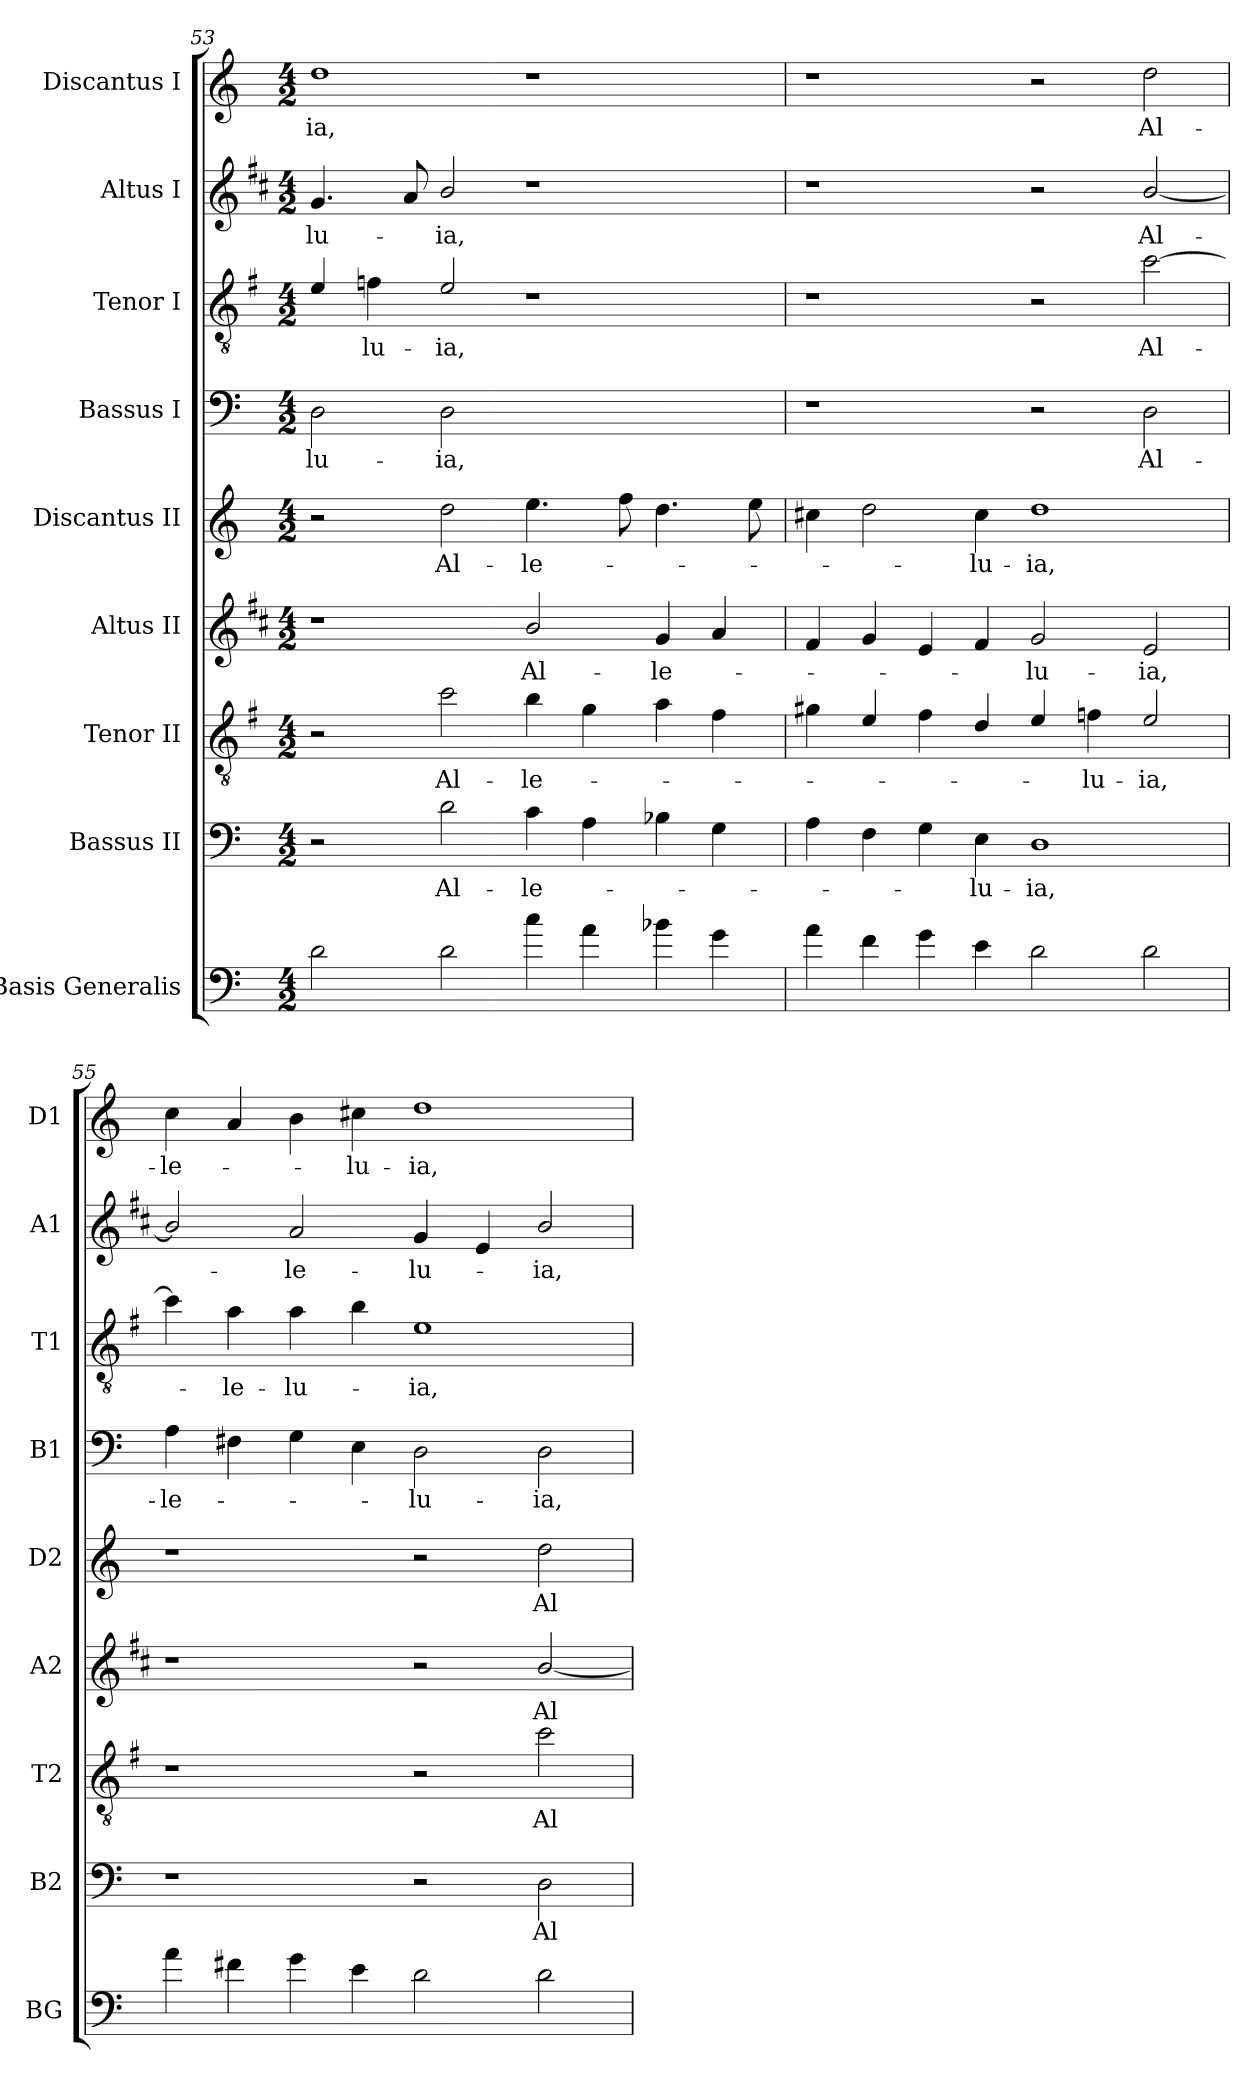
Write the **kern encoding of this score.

**kern	**kern	**text	**kern	**text	**kern	**text	**kern	**text	**kern	**text	**kern	**text	**kern	**text	**kern	**text
*part9	*part8	*part8	*part7	*part7	*part6	*part6	*part5	*part5	*part4	*part4	*part3	*part3	*part2	*part2	*part1	*part1
*staff9	*staff8	*staff8	*staff7	*staff7	*staff6	*staff6	*staff5	*staff5	*staff4	*staff4	*staff3	*staff3	*staff2	*staff2	*staff1	*staff1
*I"Basis Generalis	*I"Bassus II	*	*I"Tenor II	*	*I"Altus II	*	*I"Discantus II	*	*I"Bassus I	*	*I"Tenor I	*	*I"Altus I	*	*I"Discantus I	*
*I'BG	*I'B2	*	*I'T2	*	*I'A2	*	*I'D2	*	*I'B1	*	*I'T1	*	*I'A1	*	*I'D1	*
*clefF4	*clefF4	*	*clefGv2	*	*clefG2	*	*clefG2	*	*clefF4	*	*clefGv2	*	*clefG2	*	*clefG2	*
*ITrd7c12	*	*	*ITrd4c7	*	*ITrd1c2	*	*	*	*	*	*ITrd4c7	*	*ITrd1c2	*	*	*
*k[]	*k[]	*	*k[]	*	*k[]	*	*k[]	*	*k[]	*	*k[]	*	*k[]	*	*k[]	*
*C:	*C:	*	*C:	*	*C:	*	*C:	*	*C:	*	*C:	*	*C:	*	*C:	*
*M4/2	*M4/2	*	*M4/2	*	*M4/2	*	*M4/2	*	*M4/2	*	*M4/2	*	*M4/2	*	*M4/2	*
=53	=53	=53	=53	=53	=53	=53	=53	=53	=53	=53	=53	=53	=53	=53	=53	=53
!	!	!	!	!	!	!	!	!	!	!LO:LY:b	!	!	!	!LO:LY:b	!	!LO:LY:b
2D\	2r	.	2r	.	1r	.	2r	.	2D\	-lu-	4A/	.	4.f/	-lu-	1dd	-ia,
!	!	!	!	!	!	!	!	!	!	!	!	!LO:LY:b	!	!	!	!
.	.	.	.	.	.	.	.	.	.	.	4B-X\	-lu-	.	.	.	.
.	.	.	.	.	.	.	.	.	.	.	.	.	8g/	.	.	.
!	!	!LO:LY:b	!	!LO:LY:b	!	!	!	!LO:LY:b	!	!LO:LY:b	!	!LO:LY:b	!	!LO:LY:b	!	!
2D\	2d\	Al-	2f\	Al-	.	.	2dd\	Al-	2D\	-ia,	2A/	-ia,	2a/	-ia,	.	.
!	!	!LO:LY:b	!	!LO:LY:b	!	!LO:LY:b	!	!LO:LY:b	!	!	!	!	!	!	!	!
4c\	4c\	-le-	4e\	-le-	2a/	Al-	4.ee\	-le-	1ryy	.	1r	.	1r	.	1r	.
4A\	4A\	.	4c\	.	.	.	.	.	.	.	.	.	.	.	.	.
.	.	.	.	.	.	.	8ff\	.	.	.	.	.	.	.	.	.
!	!	!	!	!	!	!LO:LY:b	!	!	!	!	!	!	!	!	!	!
4B-X\	4B-X\	.	4d\	.	4f/	-le-	4.dd\	.	.	.	.	.	.	.	.	.
4G\	4G\	.	4B\	.	4g/	.	.	.	.	.	.	.	.	.	.	.
.	.	.	.	.	.	.	8ee\	.	.	.	.	.	.	.	.	.
=54	=54	=54	=54	=54	=54	=54	=54	=54	=54	=54	=54	=54	=54	=54	=54	=54
4A\	4A\	.	4c#X\	.	4e/	.	4cc#X\	.	1r	.	1r	.	1r	.	1r	.
4F\	4F\	.	4A/	.	4f/	.	2dd\	.	.	.	.	.	.	.	.	.
4G\	4G\	.	4B\	.	4d/	.	.	.	.	.	.	.	.	.	.	.
!	!	!LO:LY:b	!	!	!	!	!	!LO:LY:b	!	!	!	!	!	!	!	!
4E\	4E\	-lu-	4G/	.	4e/	.	4cc#\	-lu-	.	.	.	.	.	.	.	.
!	!	!LO:LY:b	!	!	!	!LO:LY:b	!	!LO:LY:b	!	!	!	!	!	!	!	!
2D\	1D	-ia,	4A/	.	2f/	-lu-	1dd	-ia,	2r	.	2r	.	2r	.	2r	.
!	!	!	!	!LO:LY:b	!	!	!	!	!	!	!	!	!	!	!	!
.	.	.	4B-X\	-lu-	.	.	.	.	.	.	.	.	.	.	.	.
!	!	!	!	!LO:LY:b	!	!LO:LY:b	!	!	!	!LO:LY:b	!	!LO:LY:b	!	!LO:LY:b	!	!LO:LY:b
2D\	.	.	2A/	-ia,	2d/	-ia,	.	.	2D\	Al-	[2f\	Al-	[2a/	Al-	2dd\	Al-
=55	=55	=55	=55	=55	=55	=55	=55	=55	=55	=55	=55	=55	=55	=55	=55	=55
!	!	!	!	!	!	!	!	!	!	!LO:LY:b	!	!	!	!	!	!LO:LY:b
4A\	1r	.	1r	.	1r	.	1r	.	4A\	-le-	4f\]	.	2a/]	.	4cc\	-le-
!	!	!	!	!	!	!	!	!	!	!	!	!LO:LY:b	!	!	!	!
4F#X\	.	.	.	.	.	.	.	.	4F#X\	.	4d\	-le-	.	.	4a/	.
!	!	!	!	!	!	!	!	!	!	!	!	!LO:LY:b	!	!LO:LY:b	!	!
4G\	.	.	.	.	.	.	.	.	4G\	.	4d\	-lu-	2g/	-le-	4b\	.
!	!	!	!	!	!	!	!	!	!	!	!	!	!	!	!	!LO:LY:b
4E\	.	.	.	.	.	.	.	.	4E\	.	4e\	.	.	.	4cc#X\	-lu-
!	!	!	!	!	!	!	!	!	!	!LO:LY:b	!	!LO:LY:b	!	!LO:LY:b	!	!LO:LY:b
2D\	2r	.	2r	.	2r	.	2r	.	2D\	-lu-	1A	-ia,	4f/	-lu-	1dd	-ia,
.	.	.	.	.	.	.	.	.	.	.	.	.	4d/	.	.	.
!	!	!LO:LY:b	!	!LO:LY:b	!	!LO:LY:b	!	!LO:LY:b	!	!LO:LY:b	!	!	!	!LO:LY:b	!	!
2D\	2D\	Al-	2f\	Al-	[2a/	Al-	2dd\	Al-	2D\	-ia,	.	.	2a/	-ia,	.	.
=	=	=	=	=	=	=	=	=	=	=	=	=	=	=	=	=
*-	*-	*-	*-	*-	*-	*-	*-	*-	*-	*-	*-	*-	*-	*-	*-	*-
